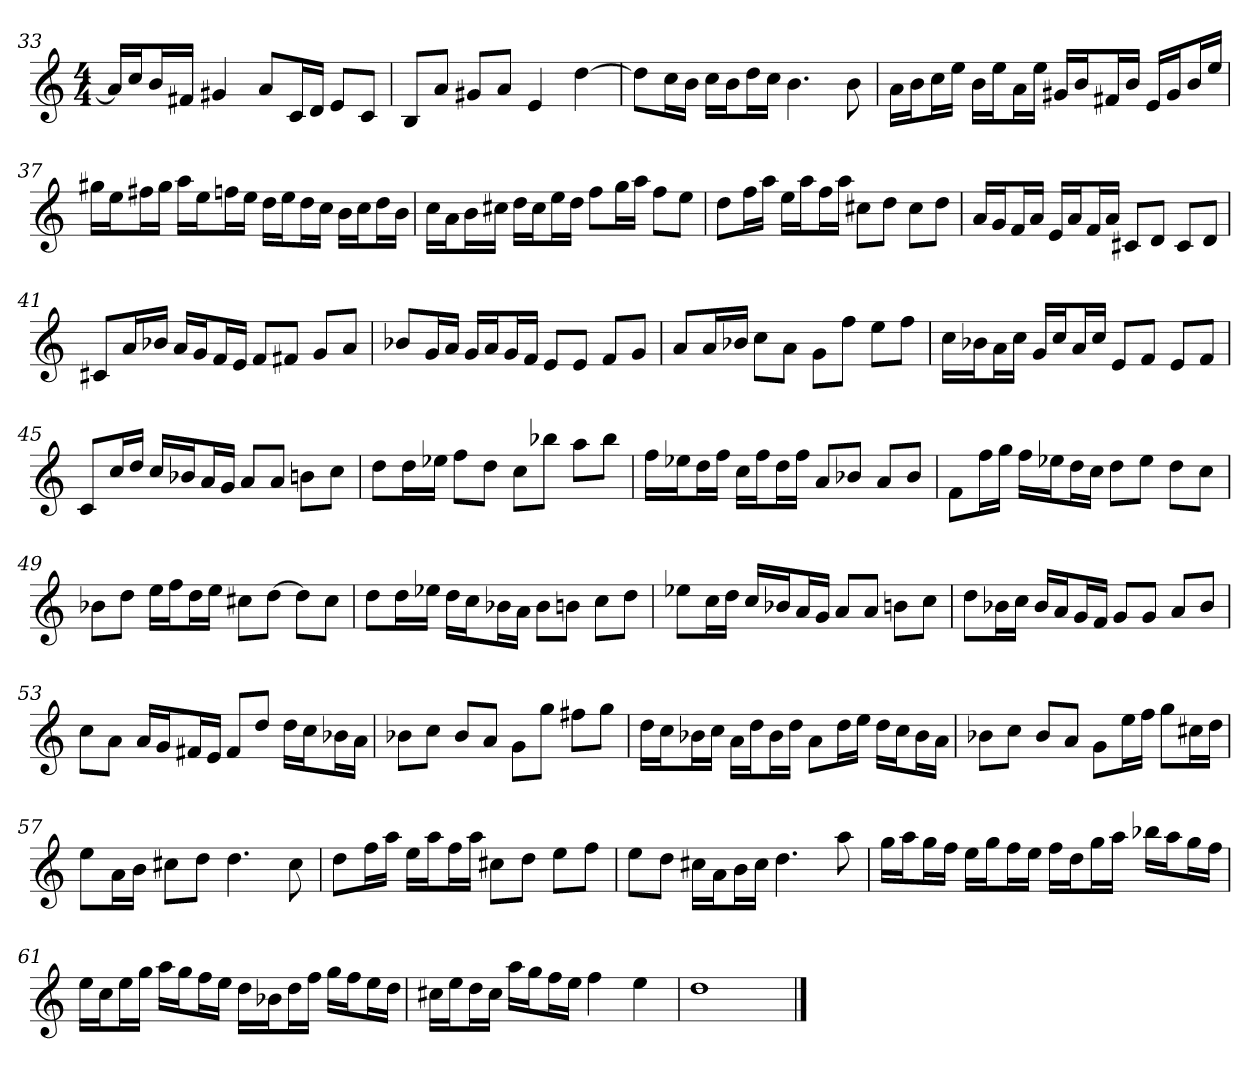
**kern
*part1
*staff1
*k[]
*M4/4
=33
16aLL]
16ccJ
16bL
16f#XJJ
4g#X
8aL
16cL
16dJJ
8eL
8cJ
=34
8BL
8aJ
8g#XL
8aJ
4e
[4dd
=35
8ddL]
16ccL
16bJJ
16ccLL
16bJ
16ddL
16ccJJ
4.b
8b
=36
16aLL
16bJ
16ccL
16eeJJ
16bLL
16eeJ
16aL
16eeJJ
16g#XLL
16bJ
16f#XL
16bJJ
16eLL
16g#J
16bL
16eeJJ
=37
16gg#XLL
16eeJ
16ff#XL
16gg#JJ
16aaLL
16eeJ
16ffnL
16eeJJ
16ddLL
16eeJ
16ddL
16ccJJ
16bLL
16ccJ
16ddL
16bJJ
=38
16ccLL
16aJ
16bL
16cc#XJJ
16ddLL
16cc#J
16eeL
16ddJJ
8ffL
16ggL
16aaJJ
8ffL
8eeJ
=39
8ddL
16ffL
16aaJJ
16eeLL
16aaJ
16ffL
16aaJJ
8cc#XL
8ddJ
8cc#L
8ddJ
=40
16aLL
16gJ
16fL
16aJJ
16eLL
16aJ
16fL
16aJJ
8c#XL
8dJ
8c#L
8dJ
=41
8c#XL
16aL
16b-XJJ
16aLL
16gJ
16fL
16eJJ
8fL
8f#XJ
8gL
8aJ
=42
8b-XL
16gL
16aJJ
16gLL
16aJ
16gL
16fJJ
8eL
8eJ
8fL
8gJ
=43
8aL
16aL
16b-XJJ
8ccL
8aJ
8gL
8ffJ
8eeL
8ffJ
=44
16ccLL
16b-XJ
16aL
16ccJJ
16gLL
16ccJ
16aL
16ccJJ
8eL
8fJ
8eL
8fJ
=45
8cL
16ccL
16ddJJ
16ccLL
16b-XJ
16aL
16gJJ
8aL
8aJ
8bnL
8ccJ
=46
8ddL
16ddL
16ee-XJJ
8ffL
8ddJ
8ccL
8bb-XJ
8aaL
8bb-J
=47
16ffLL
16ee-XJ
16ddL
16ffJJ
16ccLL
16ffJ
16ddL
16ffJJ
8aL
8b-XJ
8aL
8b-J
=48
8fL
16ffL
16ggJJ
16ffLL
16ee-XJ
16ddL
16ccJJ
8ddL
8ee-J
8ddL
8ccJ
=49
8b-XL
8ddJ
16eeLL
16ffJ
16ddL
16eeJJ
8cc#XL
[8ddJ
8ddL]
8cc#J
=50
8ddL
16ddL
16ee-XJJ
16ddLL
16ccJ
16b-XL
16aJJ
8b-L
8bnJ
8ccL
8ddJ
=51
8ee-XL
16ccL
16ddJJ
16ccLL
16b-XJ
16aL
16gJJ
8aL
8aJ
8bnL
8ccJ
=52
8ddL
16b-XL
16ccJJ
16b-LL
16aJ
16gL
16fJJ
8gL
8gJ
8aL
8b-J
=53
8ccL
8aJ
16aLL
16gJ
16f#XL
16eJJ
8f#L
8ddJ
16ddLL
16ccJ
16b-XL
16aJJ
=54
8b-XL
8ccJ
8b-L
8aJ
8gL
8ggJ
8ff#XL
8ggJ
=55
16ddLL
16ccJ
16b-XL
16ccJJ
16aLL
16ddJ
16b-L
16ddJJ
8aL
16ddL
16eeJJ
16ddLL
16ccJ
16b-L
16aJJ
=56
8b-XL
8ccJ
8b-L
8aJ
8gL
16eeL
16ffJJ
8ggL
16cc#XL
16ddJJ
=57
8eeL
16aL
16bJJ
8cc#XL
8ddJ
4.dd
8cc#
=58
8ddL
16ffL
16aaJJ
16eeLL
16aaJ
16ffL
16aaJJ
8cc#XL
8ddJ
8eeL
8ffJ
=59
8eeL
8ddJ
16cc#XLL
16aJ
16bL
16cc#JJ
4.dd
8aa
=60
16ggLL
16aaJ
16ggL
16ffJJ
16eeLL
16ggJ
16ffL
16eeJJ
16ffLL
16ddJ
16ggL
16aaJJ
16bb-XLL
16aaJ
16ggL
16ffJJ
=61
16eeLL
16ccJ
16eeL
16ggJJ
16aaLL
16ggJ
16ffL
16eeJJ
16ddLL
16b-XJ
16ddL
16ffJJ
16ggLL
16ffJ
16eeL
16ddJJ
=62
16cc#XLL
16eeJ
16ddL
16cc#JJ
16aaLL
16ggJ
16ffL
16eeJJ
4ff
4ee
=63
1dd
==
*-
